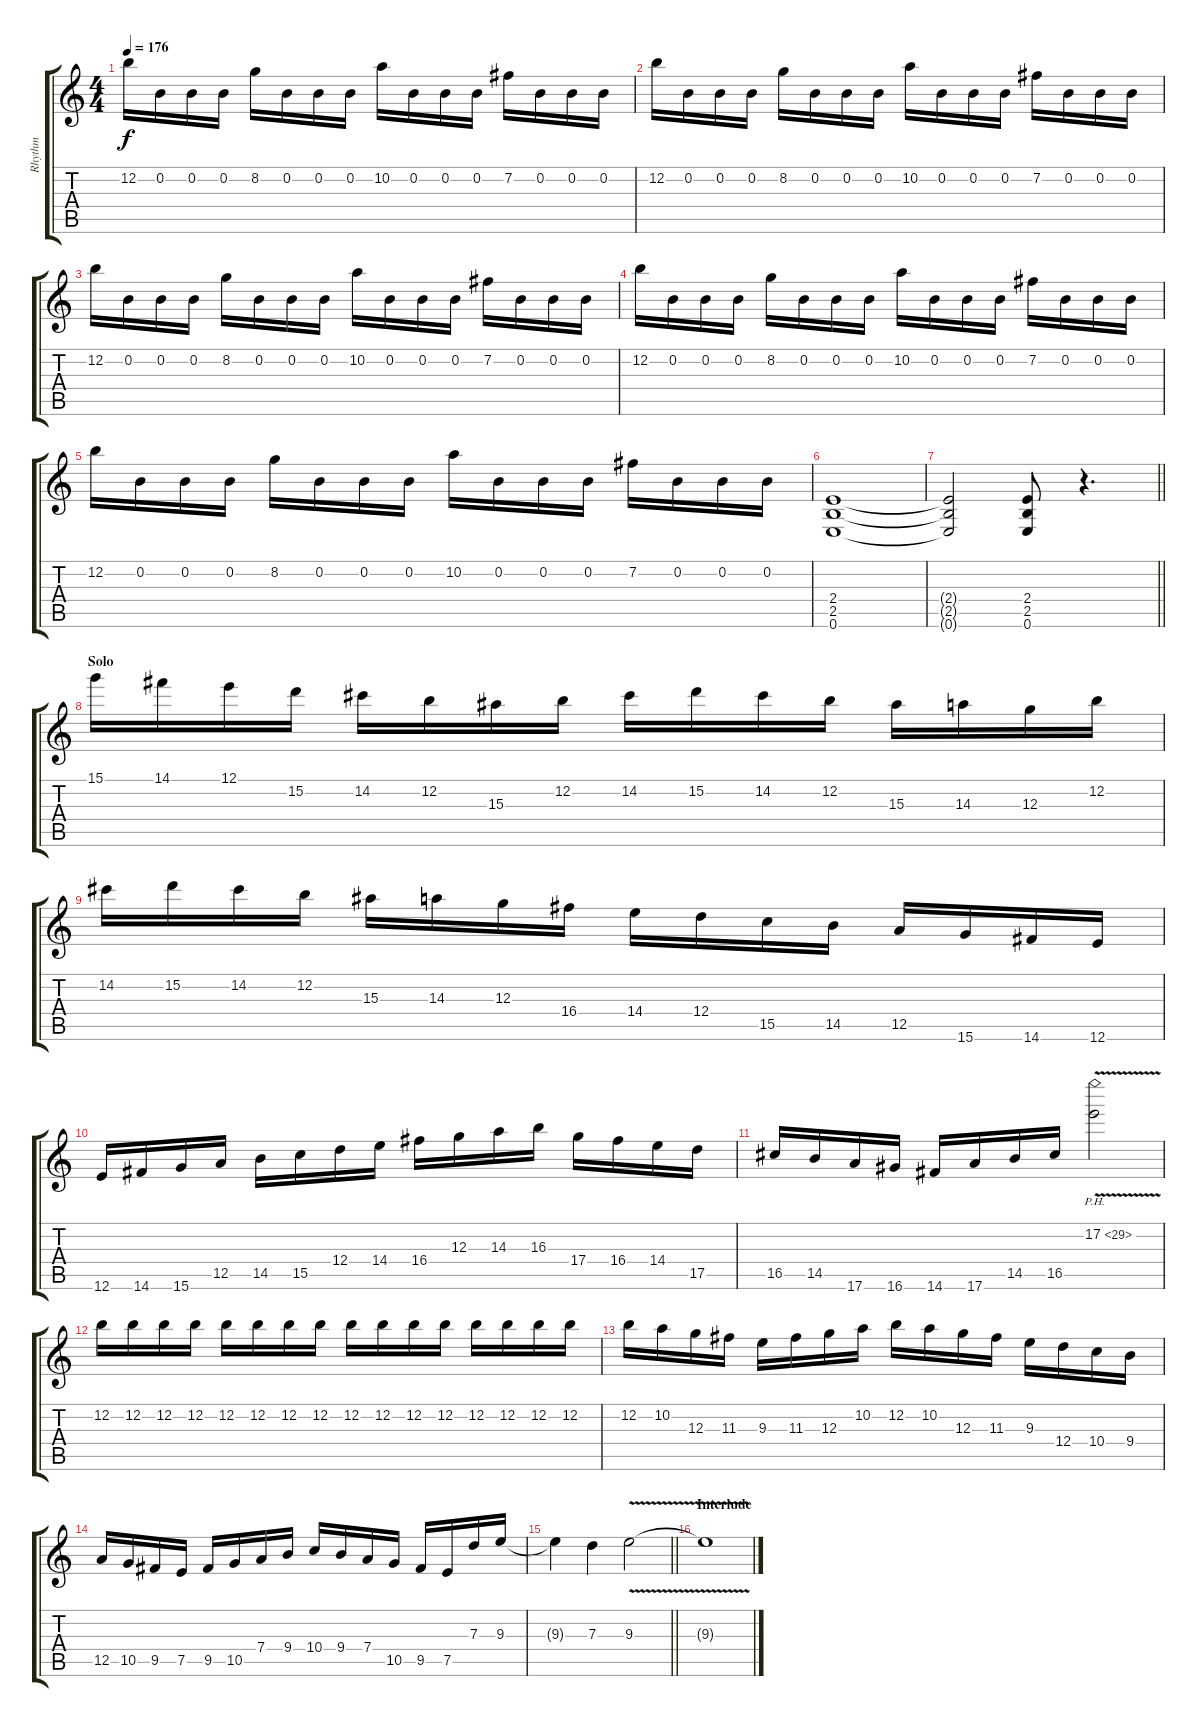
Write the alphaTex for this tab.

\track ("Rhythm" "Rhythm") {instrument distortionguitar}
\staff {score tabs}
\tuning (E4 B3 G3 D3 A2 E2) {hide}
\ts (4 4)
\tempo 176
\clef g2
\ks c
12.2.16{dy f} 0.2.16 0.2.16 0.2.16 8.2.16 0.2.16 0.2.16 0.2.16 10.2.16 0.2.16 0.2.16 0.2.16 7.2.16 0.2.16 0.2.16 0.2.16 |
12.2.16 0.2.16 0.2.16 0.2.16 8.2.16 0.2.16 0.2.16 0.2.16 10.2.16 0.2.16 0.2.16 0.2.16 7.2.16 0.2.16 0.2.16 0.2.16 |
12.2.16 0.2.16 0.2.16 0.2.16 8.2.16 0.2.16 0.2.16 0.2.16 10.2.16 0.2.16 0.2.16 0.2.16 7.2.16 0.2.16 0.2.16 0.2.16 |
12.2.16 0.2.16 0.2.16 0.2.16 8.2.16 0.2.16 0.2.16 0.2.16 10.2.16 0.2.16 0.2.16 0.2.16 7.2.16 0.2.16 0.2.16 0.2.16 |
12.2.16 0.2.16 0.2.16 0.2.16 8.2.16 0.2.16 0.2.16 0.2.16 10.2.16 0.2.16 0.2.16 0.2.16 7.2.16 0.2.16 0.2.16 0.2.16 |
(2.4 2.5 0.6).1 |
\barLineRight lightlight
(2.4{t} 2.5{t} 0.6{t}).2 (2.4 2.5 0.6).8 r.4{d} |
\section ("" "Solo")
15.1.16 14.1.16 12.1.16 15.2.16 14.2.16 12.2.16 15.3.16 12.2.16 14.2.16 15.2.16 14.2.16 12.2.16 15.3.16 14.3.16 12.3.16 12.2.16 |
14.2.16 15.2.16 14.2.16 12.2.16 15.3.16 14.3.16 12.3.16 16.4.16 14.4.16 12.4.16 15.5.16 14.5.16 12.5.16 15.6.16 14.6.16 12.6.16 |
12.6.16 14.6.16 15.6.16 12.5.16 14.5.16 15.5.16 12.4.16 14.4.16 16.4.16 12.3.16 14.3.16 16.3.16 17.4.16 16.4.16 14.4.16 17.5.16 |
16.5.16 14.5.16 17.6.16 16.6.16 14.6.16 17.6.16 14.5.16 16.5.16 17.2{ph 12 v}.2 |
12.2.16 12.2.16 12.2.16 12.2.16 12.2.16 12.2.16 12.2.16 12.2.16 12.2.16 12.2.16 12.2.16 12.2.16 12.2.16 12.2.16 12.2.16 12.2.16 |
12.2.16 10.2.16 12.3.16 11.3.16 9.3.16 11.3.16 12.3.16 10.2.16 12.2.16 10.2.16 12.3.16 11.3.16 9.3.16 12.4.16 10.4.16 9.4.16 |
12.5.16 10.5.16 9.5.16 7.5.16 9.5.16 10.5.16 7.4.16 9.4.16 10.4.16 9.4.16 7.4.16 10.5.16 9.5.16 7.5.16 7.3.16 9.3.16 |
\barLineRight lightlight
9.3{t}.4 7.3.4 9.3{v}.2{volume 8} |
\section ("" "Interlude")
9.3{t}.1
